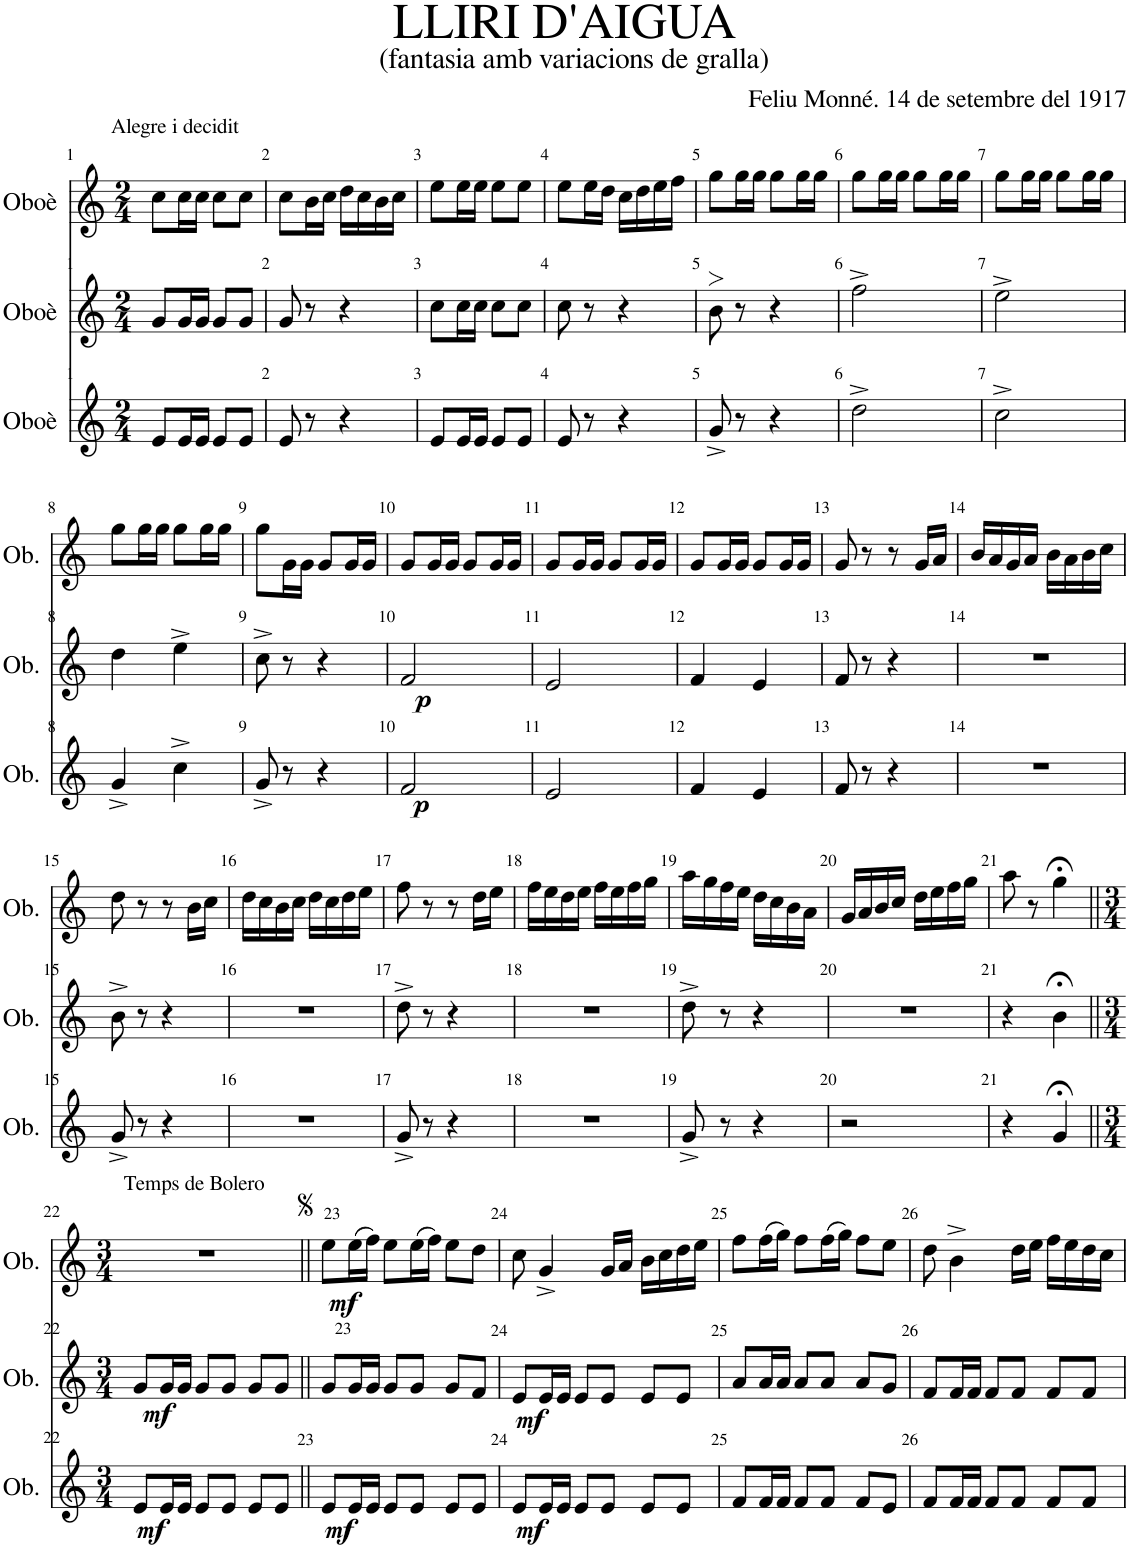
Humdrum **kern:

**kern	**dynam	**kern	**dynam	**kern	**dynam
*part3	*part3	*part2	*part2	*part1	*part1
*staff3	*staff3	*staff2	*staff2	*staff1	*staff1
*I"Oboè	*	*I"Oboè	*	*I"Oboè	*
*I'Ob.	*	*I'Ob.	*	*I'Ob.	*
*clefG2	*	*clefG2	*	*clefG2	*
*k[]	*	*k[]	*	*k[]	*
*M2/4	*	*M2/4	*	*M2/4	*
=1	=1	=1	=1	=1	=1
!	!	!	!	!LO:TX:a:t=Alegre i decidit	!
8e/L	.	8g/L	.	8cc\L	.
16e/L	.	16g/L	.	16cc\L	.
16e/JJ	.	16g/JJ	.	16cc\JJ	.
8e/L	.	8g/L	.	8cc\L	.
8e/J	.	8g/J	.	8cc\J	.
=2	=2	=2	=2	=2	=2
8e/	.	8g/	.	8cc\L	.
8r	.	8r	.	16b\L	.
.	.	.	.	16cc\JJ	.
4r	.	4r	.	16dd\LL	.
.	.	.	.	16cc\	.
.	.	.	.	16b\	.
.	.	.	.	16cc\JJ	.
=3	=3	=3	=3	=3	=3
8e/L	.	8cc\L	.	8ee\L	.
16e/L	.	16cc\L	.	16ee\L	.
16e/JJ	.	16cc\JJ	.	16ee\JJ	.
8e/L	.	8cc\L	.	8ee\L	.
8e/J	.	8cc\J	.	8ee\J	.
=4	=4	=4	=4	=4	=4
8e/	.	8cc\	.	8ee\L	.
8r	.	8r	.	16ee\L	.
.	.	.	.	16dd\JJ	.
4r	.	4r	.	16cc\LL	.
.	.	.	.	16dd\	.
.	.	.	.	16ee\	.
.	.	.	.	16ff\JJ	.
=5	=5	=5	=5	=5	=5
8g^/	.	8b>\	.	8gg\L	.
8r	.	8r	.	16gg\L	.
.	.	.	.	16gg\JJ	.
4r	.	4r	.	8gg\L	.
.	.	.	.	16gg\L	.
.	.	.	.	16gg\JJ	.
=6	=6	=6	=6	=6	=6
2dd^\	.	2ff^\	.	8gg\L	.
.	.	.	.	16gg\L	.
.	.	.	.	16gg\JJ	.
.	.	.	.	8gg\L	.
.	.	.	.	16gg\L	.
.	.	.	.	16gg\JJ	.
=7	=7	=7	=7	=7	=7
2cc^\	.	2ee^\	.	8gg\L	.
.	.	.	.	16gg\L	.
.	.	.	.	16gg\JJ	.
.	.	.	.	8gg\L	.
.	.	.	.	16gg\L	.
.	.	.	.	16gg\JJ	.
!!LO:LB:g=z
=8	=8	=8	=8	=8	=8
4g^/	.	4dd\	.	8gg\L	.
.	.	.	.	16gg\L	.
.	.	.	.	16gg\JJ	.
4cc^\	.	4ee^\	.	8gg\L	.
.	.	.	.	16gg\L	.
.	.	.	.	16gg\JJ	.
=9	=9	=9	=9	=9	=9
8g^/	.	8cc^\	.	8gg\L	.
8r	.	8r	.	16g\L	.
.	.	.	.	16g\JJ	.
4r	.	4r	.	8g/L	.
.	.	.	.	16g/L	.
.	.	.	.	16g/JJ	.
=10	=10	=10	=10	=10	=10
!	!LO:DY:b	!	!LO:DY:b	!	!
2f/	p	2f/	p	8g/L	.
.	.	.	.	16g/L	.
.	.	.	.	16g/JJ	.
.	.	.	.	8g/L	.
.	.	.	.	16g/L	.
.	.	.	.	16g/JJ	.
=11	=11	=11	=11	=11	=11
2e/	.	2e/	.	8g/L	.
.	.	.	.	16g/L	.
.	.	.	.	16g/JJ	.
.	.	.	.	8g/L	.
.	.	.	.	16g/L	.
.	.	.	.	16g/JJ	.
=12	=12	=12	=12	=12	=12
4f/	.	4f/	.	8g/L	.
.	.	.	.	16g/L	.
.	.	.	.	16g/JJ	.
4e/	.	4e/	.	8g/L	.
.	.	.	.	16g/L	.
.	.	.	.	16g/JJ	.
=13	=13	=13	=13	=13	=13
8f/	.	8f/	.	8g/	.
8r	.	8r	.	8r	.
4r	.	4r	.	8r	.
.	.	.	.	16g/LL	.
.	.	.	.	16a/JJ	.
=14	=14	=14	=14	=14	=14
2r	.	2r	.	16b/LL	.
.	.	.	.	16a/	.
.	.	.	.	16g/	.
.	.	.	.	16a/JJ	.
.	.	.	.	16b\LL	.
.	.	.	.	16a\	.
.	.	.	.	16b\	.
.	.	.	.	16cc\JJ	.
!!LO:LB:g=z
=15	=15	=15	=15	=15	=15
8g^/	.	8b^\	.	8dd\	.
8r	.	8r	.	8r	.
4r	.	4r	.	8r	.
.	.	.	.	16b\LL	.
.	.	.	.	16cc\JJ	.
=16	=16	=16	=16	=16	=16
2r	.	2r	.	16dd\LL	.
.	.	.	.	16cc\	.
.	.	.	.	16b\	.
.	.	.	.	16cc\JJ	.
.	.	.	.	16dd\LL	.
.	.	.	.	16cc\	.
.	.	.	.	16dd\	.
.	.	.	.	16ee\JJ	.
=17	=17	=17	=17	=17	=17
8g^/	.	8dd^\	.	8ff\	.
8r	.	8r	.	8r	.
4r	.	4r	.	8r	.
.	.	.	.	16dd\LL	.
.	.	.	.	16ee\JJ	.
=18	=18	=18	=18	=18	=18
2r	.	2r	.	16ff\LL	.
.	.	.	.	16ee\	.
.	.	.	.	16dd\	.
.	.	.	.	16ee\JJ	.
.	.	.	.	16ff\LL	.
.	.	.	.	16ee\	.
.	.	.	.	16ff\	.
.	.	.	.	16gg\JJ	.
=19	=19	=19	=19	=19	=19
8g^/	.	8dd^\	.	16aa\LL	.
.	.	.	.	16gg\	.
8r	.	8r	.	16ff\	.
.	.	.	.	16ee\JJ	.
4r	.	4r	.	16dd\LL	.
.	.	.	.	16cc\	.
.	.	.	.	16b\	.
.	.	.	.	16a\JJ	.
=20	=20	=20	=20	=20	=20
2r	.	2r	.	16g/LL	.
.	.	.	.	16a/	.
.	.	.	.	16b/	.
.	.	.	.	16cc/JJ	.
.	.	.	.	16dd\LL	.
.	.	.	.	16ee\	.
.	.	.	.	16ff\	.
.	.	.	.	16gg\JJ	.
=21	=21	=21	=21	=21	=21
4r	.	4r	.	8aa\	.
.	.	.	.	8r	.
4g;</	.	4b;<\	.	4gg;<\	.
!!LO:LB:g=z
=22||	=22||	=22||	=22||	=22||	=22||
*M3/4	*	*M3/4	*	*M3/4	*
!	!	!	!	!LO:TX:a:t=Temps de Bolero	!
8e/L	.	8g/L	.	2.r	.
!	!LO:DY:b	!	!LO:DY:b	!	!
16e/L	mf	16g/L	mf	.	.
16e/JJ	.	16g/JJ	.	.	.
8e/L	.	8g/L	.	.	.
8e/J	.	8g/J	.	.	.
8e/L	.	8g/L	.	.	.
8e/J	.	8g/J	.	.	.
=23||	=23||	=23||	=23||	=23||	=23||
!	!	!	!	!	!LO:DY:b
8e/L	.	8g/L	.	8ee\L	mf
!	!LO:DY:b	!	!	!	!
16e/L	mf	16g/L	.	(16ee\L	.
16e/JJ	.	16g/JJ	.	16ff\JJ)	.
8e/L	.	8g/L	.	8ee\L	.
8e/J	.	8g/J	.	(16ee\L	.
.	.	.	.	16ff\JJ)	.
8e/L	.	8g/L	.	8ee\L	.
8e/J	.	8f/J	.	8dd\J	.
=24	=24	=24	=24	=24	=24
8e/L	.	8e/L	.	8cc\	.
!	!LO:DY:b	!	!LO:DY:b	!	!
16e/L	mf	16e/L	mf	4g^/	.
16e/JJ	.	16e/JJ	.	.	.
8e/L	.	8e/L	.	.	.
8e/J	.	8e/J	.	16g/LL	.
.	.	.	.	16a/JJ	.
8e/L	.	8e/L	.	16b\LL	.
.	.	.	.	16cc\	.
8e/J	.	8e/J	.	16dd\	.
.	.	.	.	16ee\JJ	.
=25	=25	=25	=25	=25	=25
8f/L	.	8a/L	.	8ff\L	.
16f/L	.	16a/L	.	(16ff\L	.
16f/JJ	.	16a/JJ	.	16gg\JJ)	.
8f/L	.	8a/L	.	8ff\L	.
8f/J	.	8a/J	.	(16ff\L	.
.	.	.	.	16gg\JJ)	.
8f/L	.	8a/L	.	8ff\L	.
8e/J	.	8g/J	.	8ee\J	.
=26	=26	=26	=26	=26	=26
8f/L	.	8f/L	.	8dd\	.
16f/L	.	16f/L	.	4b^\	.
16f/JJ	.	16f/JJ	.	.	.
8f/L	.	8f/L	.	.	.
8f/J	.	8f/J	.	16dd\LL	.
.	.	.	.	16ee\JJ	.
8f/L	.	8f/L	.	16ff\LL	.
.	.	.	.	16ee\	.
8f/J	.	8f/J	.	16dd\	.
.	.	.	.	16cc\JJ	.
=	=	=	=	=	=
*-	*-	*-	*-	*-	*-
